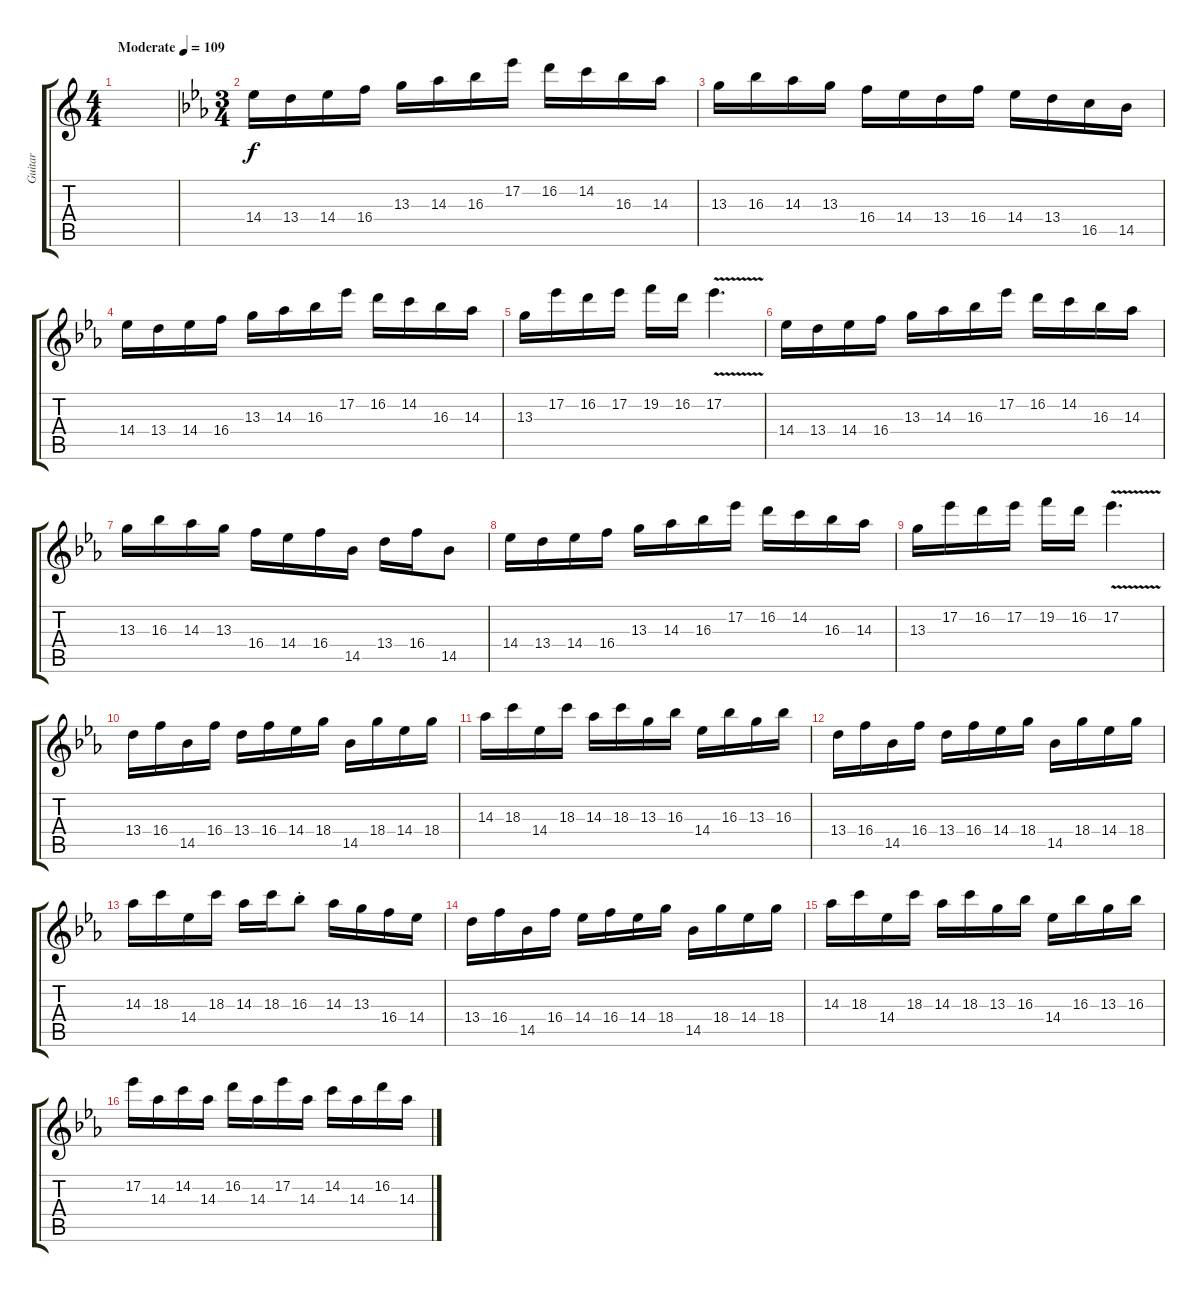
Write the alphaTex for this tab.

\track ("Guitar" "Guitar") {instrument overdrivenguitar}
\staff {score tabs}
\tuning (Eb4 Bb3 Gb3 Db3 Ab2 Eb2) {hide}
\ts (4 4)
\tempo (109 "Moderate")
\clef g2
\ks c
|
\ts (3 4)
\ks eb
14.4.16 13.4.16 14.4.16 16.4.16 13.3.16 14.3.16 16.3.16 17.2.16 16.2.16 14.2.16 16.3.16 14.3.16 |
13.3.16 16.3.16 14.3.16 13.3.16 16.4.16 14.4.16 13.4.16 16.4.16 14.4.16 13.4.16 16.5.16 14.5.16 |
14.4.16 13.4.16 14.4.16 16.4.16 13.3.16 14.3.16 16.3.16 17.2.16 16.2.16 14.2.16 16.3.16 14.3.16 |
13.3.16 17.2.16 16.2.16 17.2.16 19.2.16 16.2.16 17.2{v}.4{d} |
14.4.16 13.4.16 14.4.16 16.4.16 13.3.16 14.3.16 16.3.16 17.2.16 16.2.16 14.2.16 16.3.16 14.3.16 |
13.3.16 16.3.16 14.3.16 13.3.16 16.4.16 14.4.16 16.4.16 14.5.16 13.4.16 16.4.16 14.5.8 |
14.4.16 13.4.16 14.4.16 16.4.16 13.3.16 14.3.16 16.3.16 17.2.16 16.2.16 14.2.16 16.3.16 14.3.16 |
13.3.16 17.2.16 16.2.16 17.2.16 19.2.16 16.2.16 17.2{v}.4{d} |
13.4.16 16.4.16 14.5.16 16.4.16 13.4.16 16.4.16 14.4.16 18.4.16 14.5.16 18.4.16 14.4.16 18.4.16 |
14.3.16 18.3.16 14.4.16 18.3.16 14.3.16 18.3.16 13.3.16 16.3.16 14.4.16 16.3.16 13.3.16 16.3.16 |
13.4.16 16.4.16 14.5.16 16.4.16 13.4.16 16.4.16 14.4.16 18.4.16 14.5.16 18.4.16 14.4.16 18.4.16 |
14.3.16 18.3.16 14.4.16 18.3.16 14.3.16 18.3.16 16.3{st}.8 14.3.16 13.3.16 16.4.16 14.4.16 |
13.4.16 16.4.16 14.5.16 16.4.16 14.4.16 16.4.16 14.4.16 18.4.16 14.5.16 18.4.16 14.4.16 18.4.16 |
14.3.16 18.3.16 14.4.16 18.3.16 14.3.16 18.3.16 13.3.16 16.3.16 14.4.16 16.3.16 13.3.16 16.3.16 |
17.2.16 14.3.16 14.2.16 14.3.16 16.2.16 14.3.16 17.2.16 14.3.16 14.2.16 14.3.16 16.2.16 14.3.16
